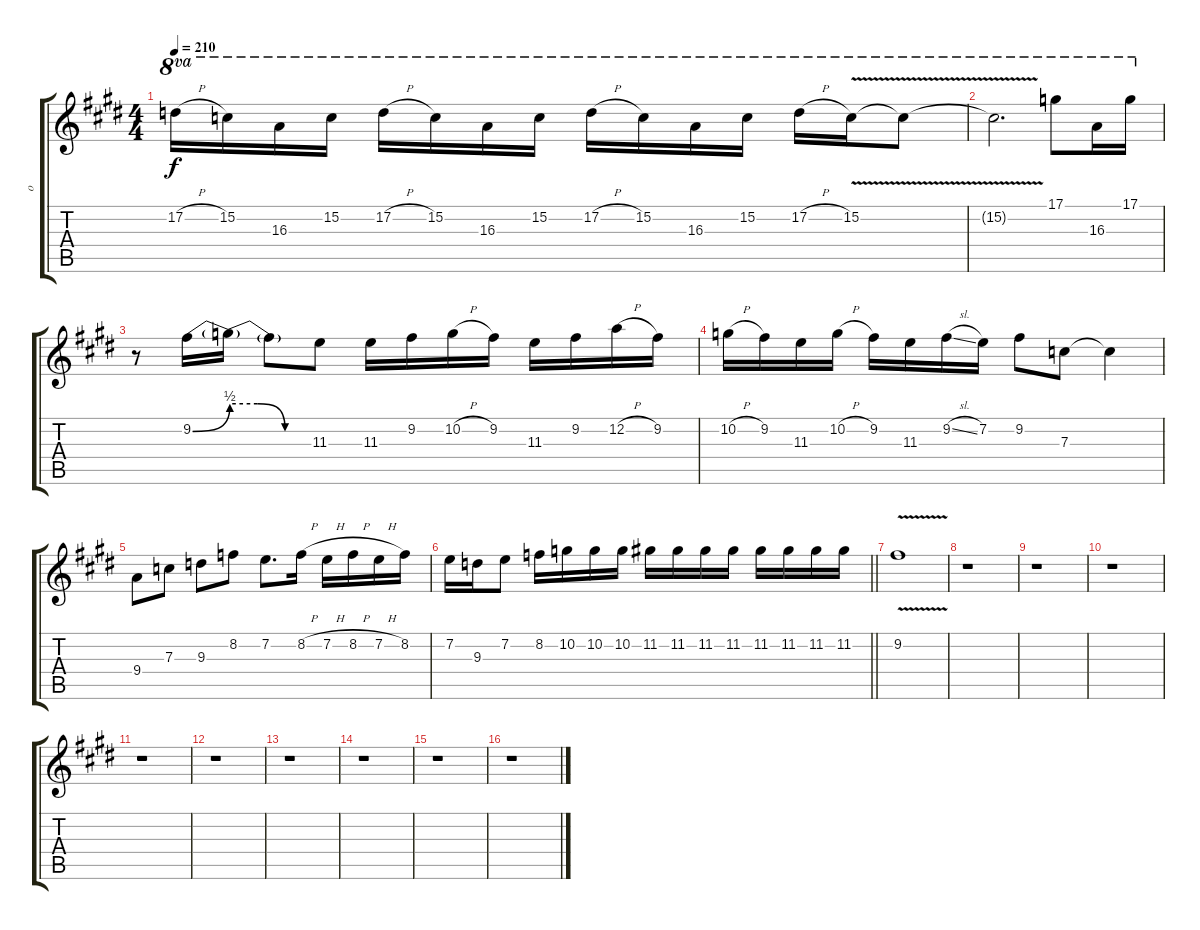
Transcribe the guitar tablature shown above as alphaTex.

\track ("o" "o") {instrument overdrivenguitar}
\staff {score tabs}
\tuning (D4 A3 F3 C3 G2 D2) {hide}
\ts (4 4)
\tempo 210
\clef g2
\ks c#minor
17.2{h}.16{ot 8va dy f} 15.2.16{ot 8va} 16.3.16{ot 8va} 15.2.16{ot 8va} 17.2{h}.16{ot 8va} 15.2.16{ot 8va} 16.3.16{ot 8va} 15.2.16{ot 8va} 17.2{h}.16{ot 8va} 15.2.16{ot 8va} 16.3.16{ot 8va} 15.2.16{ot 8va} 17.2{h}.16{ot 8va} 15.2{v}.16{ot 8va} 15.2{v t}.8{ot 8va} |
15.2{v t}.2{d ot 8va} 17.1.8{ot 8va} 16.3.16{ot 8va} 17.1.16{ot 8va} |
r.8 9.2{be (bend 0 0 60 2)}.16 9.2{be (custom 0 2 20 2 40 0 60 0) t}.16 9.2{t}.8 11.3.8 11.3.16 9.2.16 10.2{h}.16 9.2.16 11.3.16 9.2.16 12.2{h}.16 9.2.16 |
10.2{h}.16 9.2.16 11.3.16 10.2{h}.16 9.2.16 11.3.16 9.2{sl}.16 7.2.16 9.2.8 7.3.8 7.3{t}.4 |
9.4.8 7.3.8 9.3.8 8.2.8 7.2.8{d} 8.2{h}.16 7.2{h}.16 8.2{h}.16 7.2{h}.16 8.2.16 |
\barLineRight lightlight
7.2.16 9.3.16 7.2.8 8.2.16 10.2.16 10.2.16 10.2.16 11.2.16 11.2.16 11.2.16 11.2.16 11.2.16 11.2.16 11.2.16 11.2.16 |
\section ("" " ")
9.2{v}.1 |
r.1 |
r.1 |
r.1 |
r.1 |
r.1 |
r.1 |
r.1 |
r.1 |
r.1
